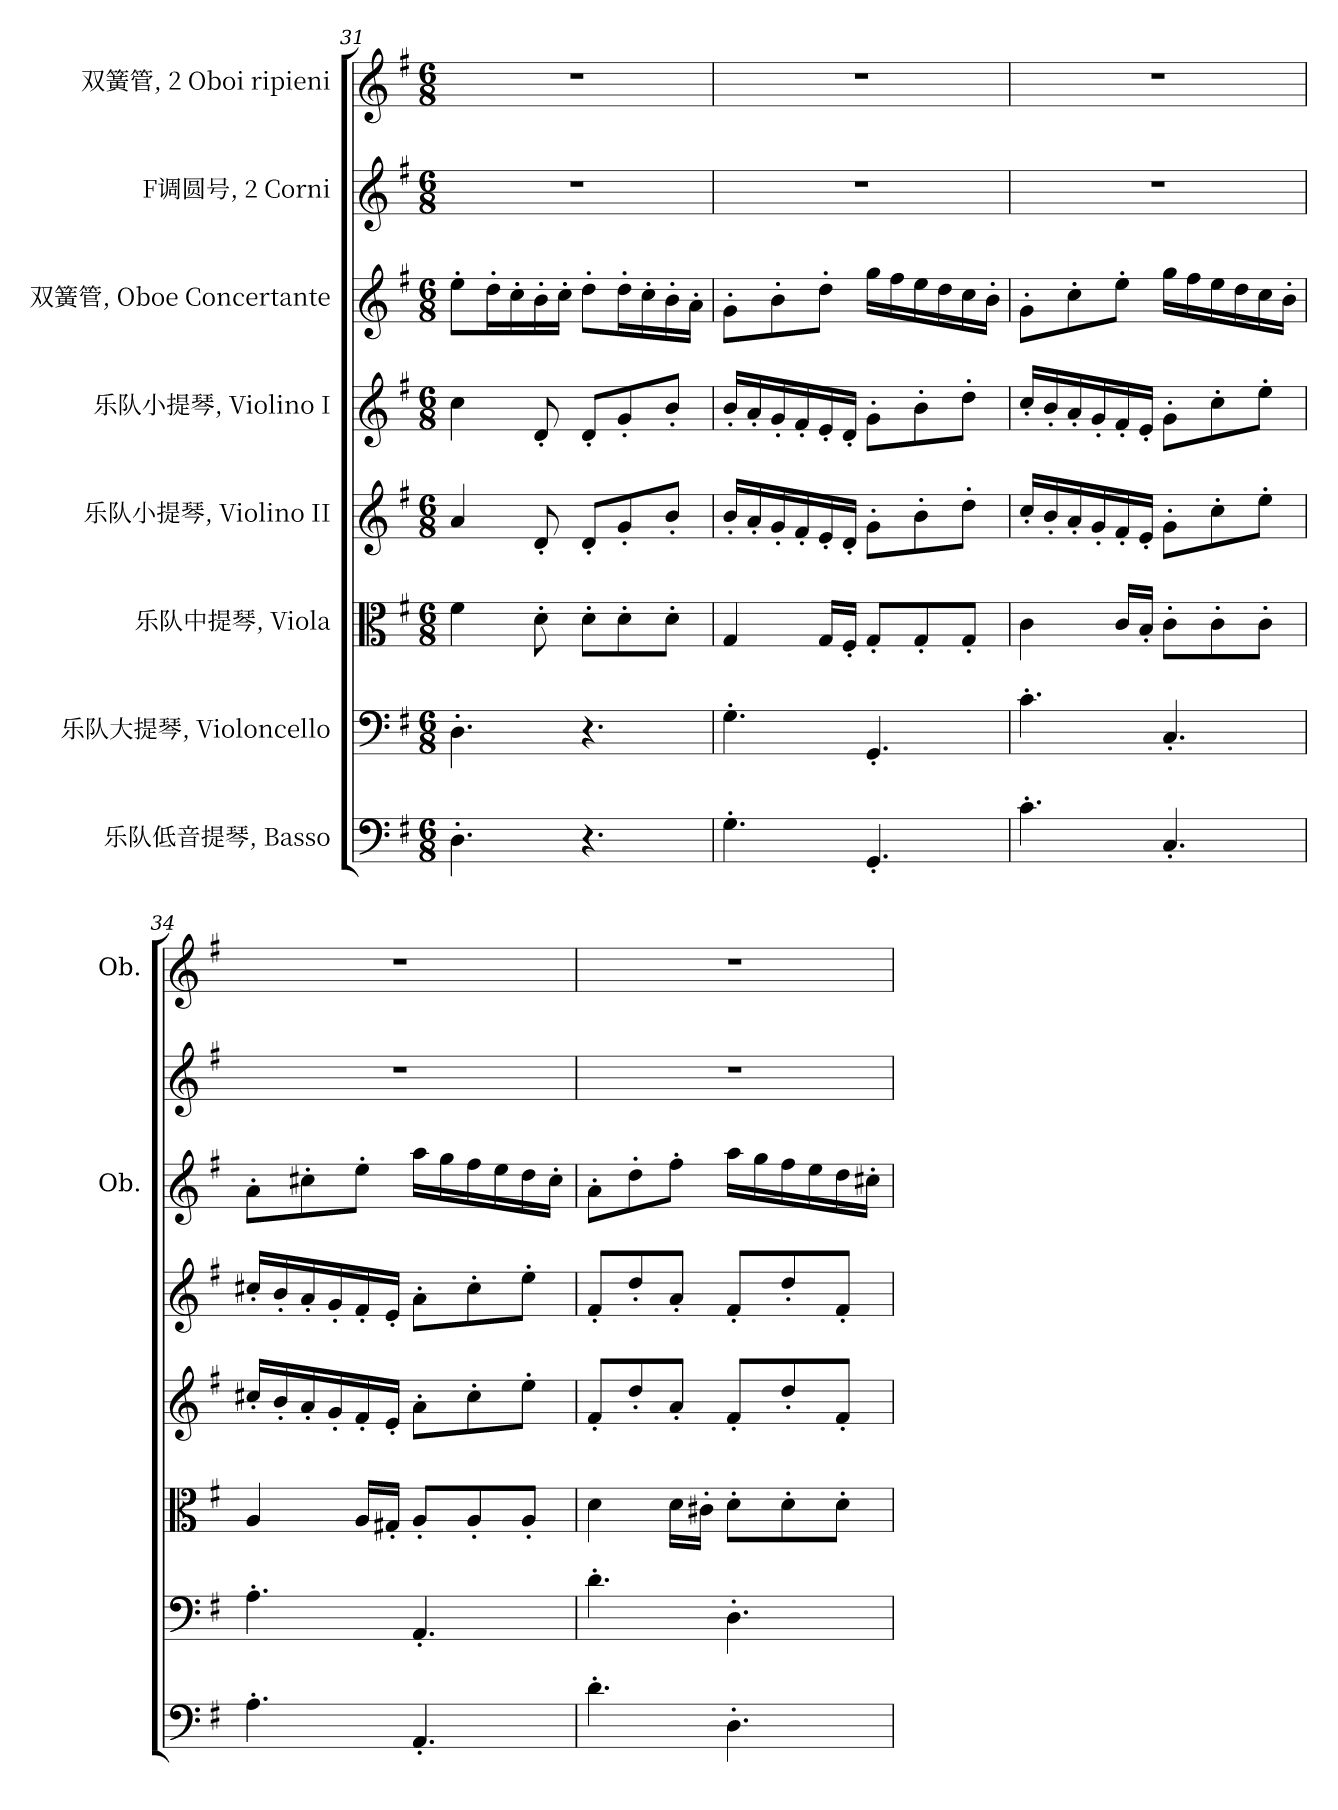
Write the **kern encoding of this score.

**kern	**kern	**kern	**kern	**kern	**kern	**kern	**kern
*part8	*part7	*part6	*part5	*part4	*part3	*part2	*part1
*staff8	*staff7	*staff6	*staff5	*staff4	*staff3	*staff2	*staff1
*I"乐队低音提琴, Basso	*I"乐队大提琴, Violoncello	*I"乐队中提琴, Viola	*I"乐队小提琴, Violino II	*I"乐队小提琴, Violino I	*I"双簧管, Oboe Concertante	*I"F调圆号, 2 Corni	*I"双簧管, 2 Oboi ripieni
*	*	*	*	*	*I'Ob.	*	*I'Ob.
*clefF4	*clefF4	*clefC3	*clefG2	*clefG2	*clefG2	*clefG2	*clefG2
*ITrd7c12	*	*	*	*	*	*ITrd4c7	*
*k[f#]	*k[f#]	*k[f#]	*k[f#]	*k[f#]	*k[f#]	*k[]	*k[f#]
*M6/8	*M6/8	*M6/8	*M6/8	*M6/8	*M6/8	*M6/8	*M6/8
=31	=31	=31	=31	=31	=31	=31	=31
4.DD'\	4.D'\	4f#\	4a/	4cc\	8ee'\L	2.r	2.r
.	.	.	.	.	16dd'\L	.	.
.	.	.	.	.	16cc'\	.	.
.	.	8d'\	8d'/	8d'/	16b'\	.	.
.	.	.	.	.	16cc'\JJ	.	.
4.r	4.r	8d'\L	8d'/L	8d'/L	8dd'\L	.	.
.	.	8d'\	8g'/	8g'/	16dd'\L	.	.
.	.	.	.	.	16cc'\	.	.
.	.	8d'\J	8b'/J	8b'/J	16b'\	.	.
.	.	.	.	.	16a'\JJ	.	.
!!LO:PB:g=z
=32	=32	=32	=32	=32	=32	=32	=32
4.GG'\	4.G'\	4G/	16b'/LL	16b'/LL	8g'\L	2.r	2.r
.	.	.	16a'/	16a'/	.	.	.
.	.	.	16g'/	16g'/	8b'\	.	.
.	.	.	16f#'/	16f#'/	.	.	.
.	.	16G/LL	16e'/	16e'/	8dd'\J	.	.
.	.	16F#'/JJ	16d'/JJ	16d'/JJ	.	.	.
4.GGG'/	4.GG'/	8G'/L	8g'\L	8g'\L	16gg\LL	.	.
.	.	.	.	.	16ff#\	.	.
.	.	8G'/	8b'\	8b'\	16ee\	.	.
.	.	.	.	.	16dd\	.	.
.	.	8G'/J	8dd'\J	8dd'\J	16cc\	.	.
.	.	.	.	.	16b'\JJ	.	.
=33	=33	=33	=33	=33	=33	=33	=33
4.C'\	4.c'\	4c\	16cc'/LL	16cc'/LL	8g'\L	2.r	2.r
.	.	.	16b'/	16b'/	.	.	.
.	.	.	16a'/	16a'/	8cc'\	.	.
.	.	.	16g'/	16g'/	.	.	.
.	.	16c/LL	16f#'/	16f#'/	8ee'\J	.	.
.	.	16B'/JJ	16e'/JJ	16e'/JJ	.	.	.
4.CC'/	4.C'/	8c'\L	8g'\L	8g'\L	16gg\LL	.	.
.	.	.	.	.	16ff#\	.	.
.	.	8c'\	8cc'\	8cc'\	16ee\	.	.
.	.	.	.	.	16dd\	.	.
.	.	8c'\J	8ee'\J	8ee'\J	16cc\	.	.
.	.	.	.	.	16b'\JJ	.	.
=34	=34	=34	=34	=34	=34	=34	=34
4.AA'\	4.A'\	4A/	16cc#X'/LL	16cc#X'/LL	8a'\L	2.r	2.r
.	.	.	16b'/	16b'/	.	.	.
.	.	.	16a'/	16a'/	8cc#X'\	.	.
.	.	.	16g'/	16g'/	.	.	.
.	.	16A/LL	16f#'/	16f#'/	8ee'\J	.	.
.	.	16G#X'/JJ	16e'/JJ	16e'/JJ	.	.	.
4.AAA'/	4.AA'/	8A'/L	8a'\L	8a'\L	16aa\LL	.	.
.	.	.	.	.	16gg\	.	.
.	.	8A'/	8cc#'\	8cc#'\	16ff#\	.	.
.	.	.	.	.	16ee\	.	.
.	.	8A'/J	8ee'\J	8ee'\J	16dd\	.	.
.	.	.	.	.	16cc#'\JJ	.	.
!!LO:PB:g=z
=35	=35	=35	=35	=35	=35	=35	=35
4.D'\	4.d'\	4d\	8f#'/L	8f#'/L	8a'\L	2.r	2.r
.	.	.	8dd'/	8dd'/	8dd'\	.	.
.	.	16d\LL	8a'/J	8a'/J	8ff#'\J	.	.
.	.	16c#X'\JJ	.	.	.	.	.
4.DD'\	4.D'\	8d'\L	8f#'/L	8f#'/L	16aa\LL	.	.
.	.	.	.	.	16gg\	.	.
.	.	8d'\	8dd'/	8dd'/	16ff#\	.	.
.	.	.	.	.	16ee\	.	.
.	.	8d'\J	8f#'/J	8f#'/J	16dd\	.	.
.	.	.	.	.	16cc#X'\JJ	.	.
=	=	=	=	=	=	=	=
*-	*-	*-	*-	*-	*-	*-	*-
